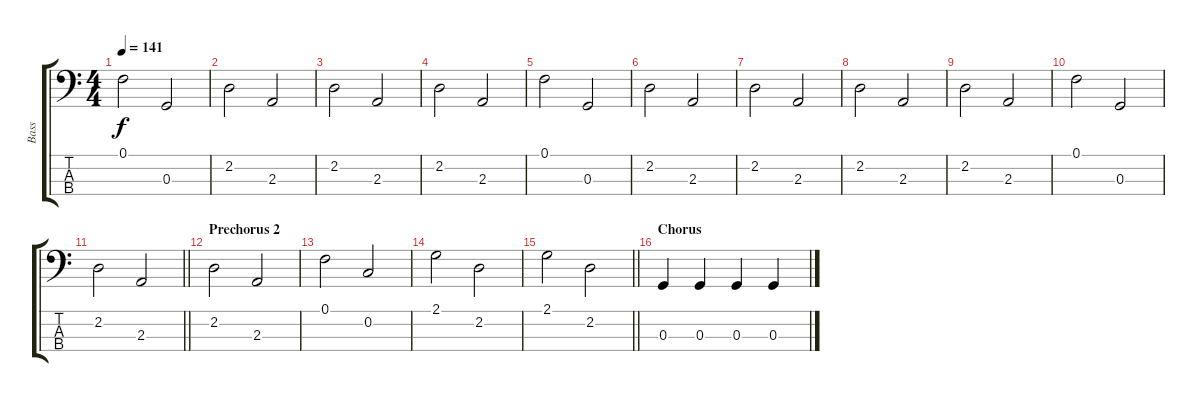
\track ("Bass" "Bass") {instrument electricbassfinger}
\staff {score tabs}
\tuning (F2 C2 G1 D1) {hide}
\ts (4 4)
\tempo 141
\clef f4
\ks c
0.1.2{dy f} 0.3.2 |
2.2.2 2.3.2 |
2.2.2 2.3.2 |
2.2.2 2.3.2 |
0.1.2 0.3.2 |
2.2.2 2.3.2 |
2.2.2 2.3.2 |
2.2.2 2.3.2 |
2.2.2 2.3.2 |
0.1.2 0.3.2 |
\barLineRight lightlight
2.2.2 2.3.2 |
\section ("" "Prechorus 2")
2.2.2 2.3.2 |
0.1.2 0.2.2 |
2.1.2 2.2.2 |
\barLineRight lightlight
2.1.2 2.2.2 |
\section ("" "Chorus")
0.3.4 0.3.4 0.3.4 0.3.4
